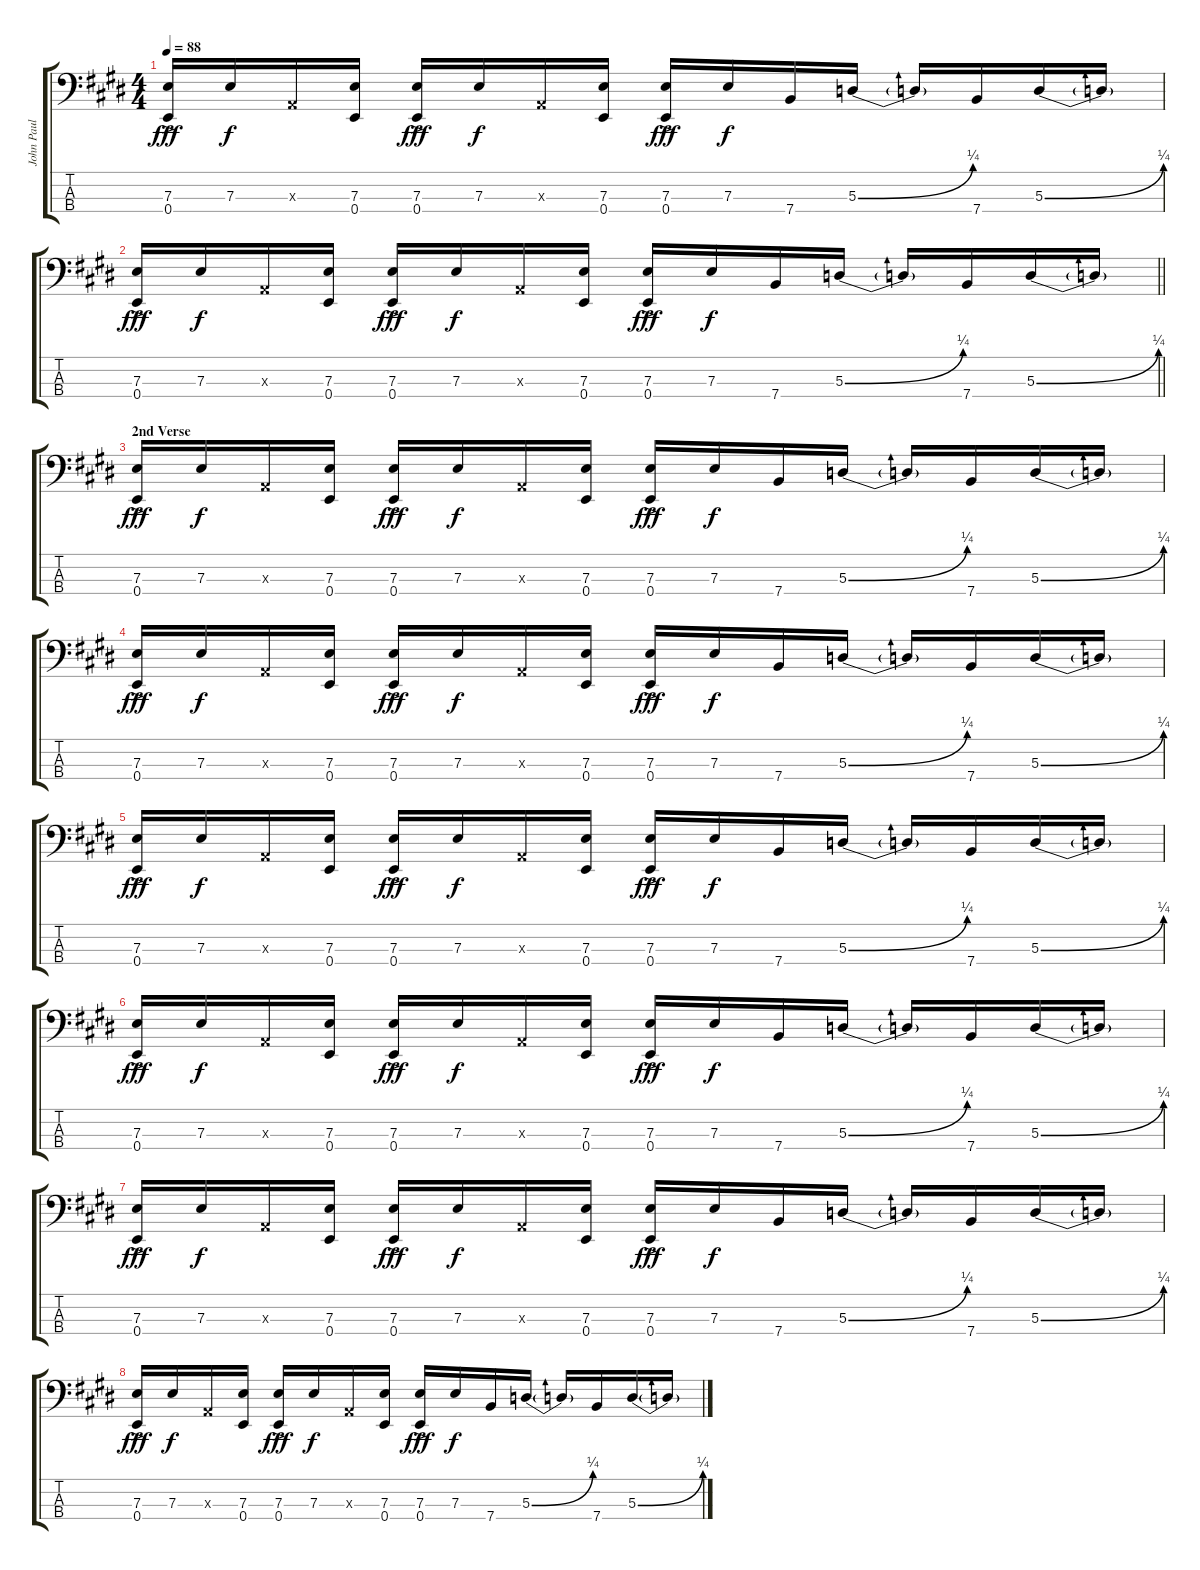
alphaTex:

\track ("John Paul Electric Bass (w/pick)" "John Paul ") {instrument electricbasspick}
\staff {score tabs}
\tuning (G2 D2 A1 E1) {hide}
\ts (4 4)
\tempo 88
\clef f4
\ks e
(7.3{ac} 0.4{ac}).16{dy fff} 7.3.16{dy f} 0.3{x}.16 (7.3 0.4).16 (7.3{ac} 0.4{ac}).16{dy fff} 7.3.16{dy f} 0.3{x}.16 (7.3 0.4).16 (7.3{ac} 0.4{ac}).16{dy fff} 7.3.16{dy f} 7.4.16 5.3{be (bend 0 0 60 1)}.16 5.3{t}.16 7.4.16 5.3{be (bend 0 0 60 1)}.16 5.3{t}.16 |
\barLineRight lightlight
(7.3{ac} 0.4{ac}).16{dy fff} 7.3.16{dy f} 0.3{x}.16 (7.3 0.4).16 (7.3{ac} 0.4{ac}).16{dy fff} 7.3.16{dy f} 0.3{x}.16 (7.3 0.4).16 (7.3{ac} 0.4{ac}).16{dy fff} 7.3.16{dy f} 7.4.16 5.3{be (bend 0 0 60 1)}.16 5.3{t}.16 7.4.16 5.3{be (bend 0 0 60 1)}.16 5.3{t}.16 |
\section ("" "2nd Verse")
(7.3{ac} 0.4{ac}).16{dy fff} 7.3.16{dy f} 0.3{x}.16 (7.3 0.4).16 (7.3{ac} 0.4{ac}).16{dy fff} 7.3.16{dy f} 0.3{x}.16 (7.3 0.4).16 (7.3{ac} 0.4{ac}).16{dy fff} 7.3.16{dy f} 7.4.16 5.3{be (bend 0 0 60 1)}.16 5.3{t}.16 7.4.16 5.3{be (bend 0 0 60 1)}.16 5.3{t}.16 |
(7.3{ac} 0.4{ac}).16{dy fff} 7.3.16{dy f} 0.3{x}.16 (7.3 0.4).16 (7.3{ac} 0.4{ac}).16{dy fff} 7.3.16{dy f} 0.3{x}.16 (7.3 0.4).16 (7.3{ac} 0.4{ac}).16{dy fff} 7.3.16{dy f} 7.4.16 5.3{be (bend 0 0 60 1)}.16 5.3{t}.16 7.4.16 5.3{be (bend 0 0 60 1)}.16 5.3{t}.16 |
(7.3{ac} 0.4{ac}).16{dy fff} 7.3.16{dy f} 0.3{x}.16 (7.3 0.4).16 (7.3{ac} 0.4{ac}).16{dy fff} 7.3.16{dy f} 0.3{x}.16 (7.3 0.4).16 (7.3{ac} 0.4{ac}).16{dy fff} 7.3.16{dy f} 7.4.16 5.3{be (bend 0 0 60 1)}.16 5.3{t}.16 7.4.16 5.3{be (bend 0 0 60 1)}.16 5.3{t}.16 |
(7.3{ac} 0.4{ac}).16{dy fff} 7.3.16{dy f} 0.3{x}.16 (7.3 0.4).16 (7.3{ac} 0.4{ac}).16{dy fff} 7.3.16{dy f} 0.3{x}.16 (7.3 0.4).16 (7.3{ac} 0.4{ac}).16{dy fff} 7.3.16{dy f} 7.4.16 5.3{be (bend 0 0 60 1)}.16 5.3{t}.16 7.4.16 5.3{be (bend 0 0 60 1)}.16 5.3{t}.16 |
(7.3{ac} 0.4{ac}).16{dy fff} 7.3.16{dy f} 0.3{x}.16 (7.3 0.4).16 (7.3{ac} 0.4{ac}).16{dy fff} 7.3.16{dy f} 0.3{x}.16 (7.3 0.4).16 (7.3{ac} 0.4{ac}).16{dy fff} 7.3.16{dy f} 7.4.16 5.3{be (bend 0 0 60 1)}.16 5.3{t}.16 7.4.16 5.3{be (bend 0 0 60 1)}.16 5.3{t}.16 |
(7.3{ac} 0.4{ac}).16{dy fff} 7.3.16{dy f} 0.3{x}.16 (7.3 0.4).16 (7.3{ac} 0.4{ac}).16{dy fff} 7.3.16{dy f} 0.3{x}.16 (7.3 0.4).16 (7.3{ac} 0.4{ac}).16{dy fff} 7.3.16{dy f} 7.4.16 5.3{be (bend 0 0 60 1)}.16 5.3{t}.16 7.4.16 5.3{be (bend 0 0 60 1)}.16 5.3{t}.16
